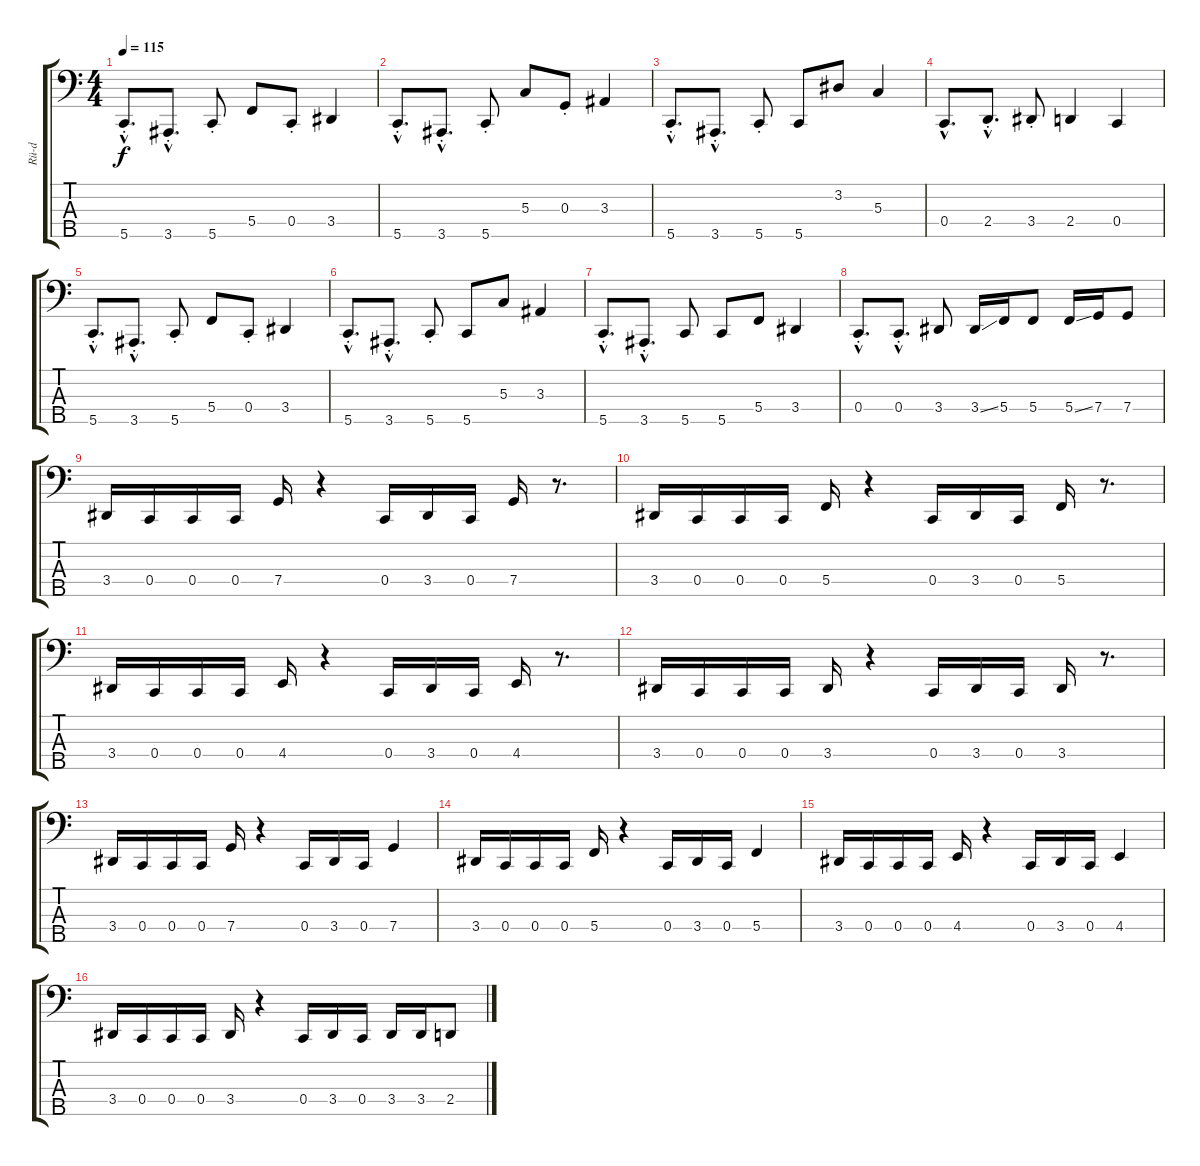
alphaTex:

\track ("Rü-d" "Rü-d") {instrument electricbassfinger}
\staff {score tabs}
\tuning (F2 C2 G1 C1 G0) {hide}
\ts (4 4)
\tempo 115
\clef f4
\ks c
5.5{hac st}.8{d dy f} 3.5{hac st}.8{d} 5.5{st}.8 5.4.8 0.4{st}.8 3.4.4 |
5.5{hac st}.8{d} 3.5{hac st}.8{d} 5.5{st}.8 5.3.8 0.3{st}.8 3.3.4 |
5.5{hac st}.8{d} 3.5{hac st}.8{d} 5.5{st}.8 5.5.8 3.2.8 5.3.4 |
0.4{hac}.8{d} 2.4{hac st}.8{d} 3.4{st}.8 2.4.4 0.4.4 |
5.5{hac st}.8{d} 3.5{hac st}.8{d} 5.5{st}.8 5.4.8 0.4{st}.8 3.4.4 |
5.5{hac st}.8{d} 3.5{hac st}.8{d} 5.5{st}.8 5.5.8 5.3.8 3.3.4 |
5.5{hac st}.8{d} 3.5{hac st}.8{d} 5.5.8 5.5.8 5.4.8 3.4.4 |
0.4{hac st}.8{d} 0.4{hac st}.8{d} 3.4.8 3.4{ss}.16 5.4.16 5.4.8 5.4{ss}.16 7.4.16 7.4.8 |
3.4.16 0.4.16 0.4.16 0.4.16 7.4.16 r.4 0.4.16 3.4.16 0.4.16 7.4.16 r.8{d} |
3.4.16 0.4.16 0.4.16 0.4.16 5.4.16 r.4 0.4.16 3.4.16 0.4.16 5.4.16 r.8{d} |
3.4.16 0.4.16 0.4.16 0.4.16 4.4.16 r.4 0.4.16 3.4.16 0.4.16 4.4.16 r.8{d} |
3.4.16 0.4.16 0.4.16 0.4.16 3.4.16 r.4 0.4.16 3.4.16 0.4.16 3.4.16 r.8{d} |
3.4.16 0.4.16 0.4.16 0.4.16 7.4.16 r.4 0.4.16 3.4.16 0.4.16 7.4.4 |
3.4.16 0.4.16 0.4.16 0.4.16 5.4.16 r.4 0.4.16 3.4.16 0.4.16 5.4.4 |
3.4.16 0.4.16 0.4.16 0.4.16 4.4.16 r.4 0.4.16 3.4.16 0.4.16 4.4.4 |
3.4.16 0.4.16 0.4.16 0.4.16 3.4.16 r.4 0.4.16 3.4.16 0.4.16 3.4.16 3.4.16 2.4.8
